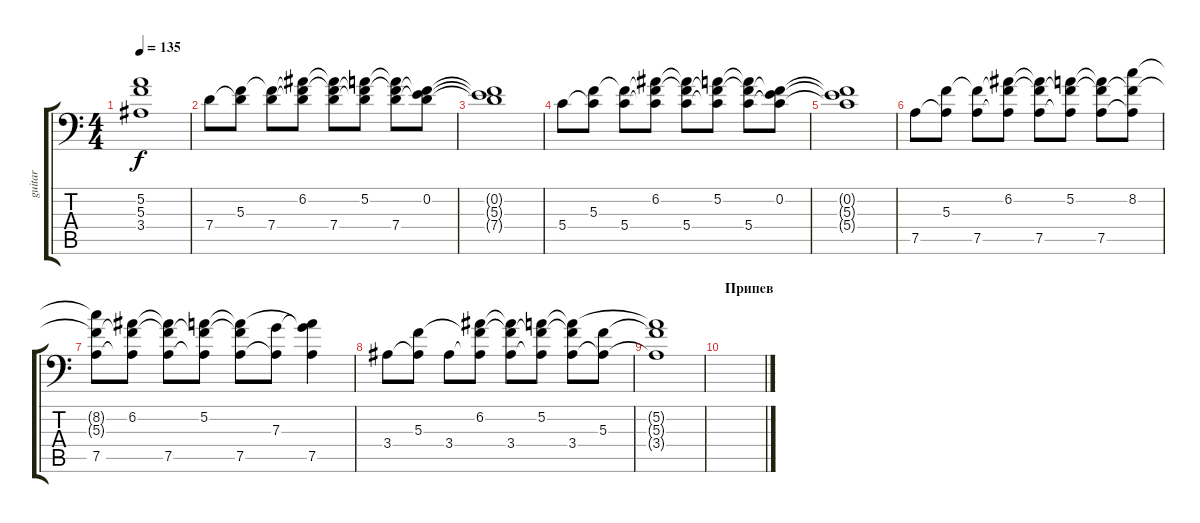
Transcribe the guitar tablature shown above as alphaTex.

\track ("guitar" "guitar") {instrument electricguitarjazz}
\staff {score tabs}
\tuning (A3 E3 C3 G2 D2 G1) {hide}
\ts (4 4)
\tempo 135
\clef f4
\ks c
(5.2{t} 5.3{t} 3.4{t}).1{dy f} |
7.4.8 (5.3 7.4{t}).8 (5.3{t} 7.4).8 (6.2 5.3{t} 7.4{t}).8 (6.2{t} 5.3{t} 7.4).8 (5.2 5.3{t} 7.4{t}).8 (5.2{t} 5.3{t} 7.4).8 (0.2 5.3{t} 7.4{t}).8 |
(0.2{t} 5.3{t} 7.4{t}).1 |
5.4.8 (5.3 5.4{t}).8 (5.3{t} 5.4).8 (6.2 5.3{t} 5.4{t}).8 (6.2{t} 5.3{t} 5.4).8 (5.2 5.3{t} 5.4{t}).8 (5.2{t} 5.3{t} 5.4).8 (0.2 5.3{t} 5.4{t}).8 |
(0.2{t} 5.3{t} 5.4{t}).1 |
7.5.8 (5.3 7.5{t}).8 (5.3{t} 7.5).8 (6.2 5.3{t} 7.5{t}).8 (6.2{t} 5.3{t} 7.5).8 (5.2 5.3{t} 7.5{t}).8 (5.2{t} 5.3{t} 7.5).8 (8.2 5.3{t} 7.5{t}).8 |
(8.2{t} 5.3{t} 7.5).8 (6.2 5.3{t} 7.5{t}).8 (6.2{t} 5.3{t} 7.5).8 (5.2 5.3{t} 7.5{t}).8 (5.2{t} 5.3{t} 7.5).8 (7.3 7.5{t}).8 (5.2{t} 7.3{t} 7.5).4 |
3.4.8 (5.3 3.4{t}).8 3.4.8 (6.2 5.3{t} 3.4{t}).8 (6.2{t} 5.3{t} 3.4).8 (5.2 5.3{t} 3.4{t}).8 (5.2{t} 5.3{t} 3.4).8 (5.3 3.4{t}).8 |
(5.2{t} 5.3{t} 3.4{t}).1 |
\section ("" "Припев")
